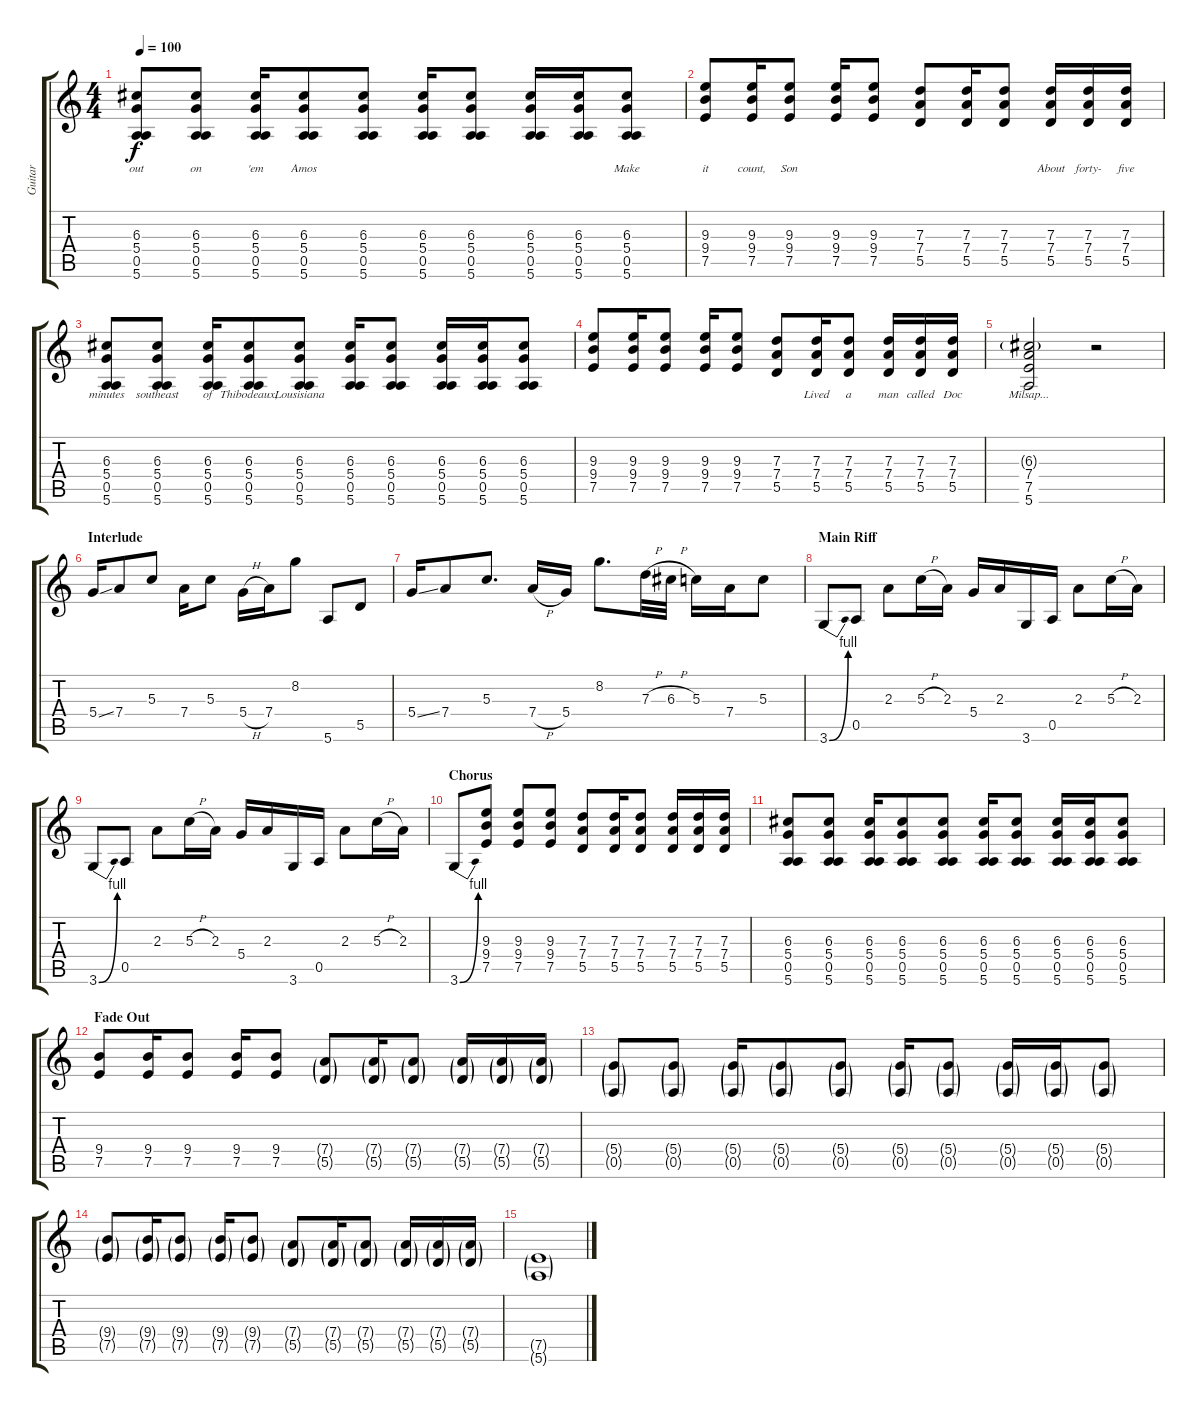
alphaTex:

\track ("Guitar" "Guitar") {instrument overdrivenguitar}
\staff {score tabs}
\tuning (E4 B3 G3 D3 A2 E2) {hide}
\ts (4 4)
\tempo 100
\clef g2
\ks c
(6.3 5.4 0.5 5.6).8{lyrics (0 "out") lyrics (1 "") lyrics (2 "") lyrics (3 "") lyrics (4 "") dy f} (6.3 5.4 0.5 5.6).8{lyrics (0 "on") lyrics (1 "") lyrics (2 "") lyrics (3 "") lyrics (4 "")} (6.3 5.4 0.5 5.6).16{lyrics (0 "'em") lyrics (1 "") lyrics (2 "") lyrics (3 "") lyrics (4 "")} (6.3 5.4 0.5 5.6).8{lyrics (0 "Amos") lyrics (1 "") lyrics (2 "") lyrics (3 "") lyrics (4 "")} (6.3 5.4 0.5 5.6).8{lyrics (0 "") lyrics (1 "") lyrics (2 "") lyrics (3 "") lyrics (4 "")} (6.3 5.4 0.5 5.6).16{lyrics (0 "") lyrics (1 "") lyrics (2 "") lyrics (3 "") lyrics (4 "")} (6.3 5.4 0.5 5.6).8{lyrics (0 "") lyrics (1 "") lyrics (2 "") lyrics (3 "") lyrics (4 "")} (6.3 5.4 0.5 5.6).16{lyrics (0 "") lyrics (1 "") lyrics (2 "") lyrics (3 "") lyrics (4 "")} (6.3 5.4 0.5 5.6).16{lyrics (0 "") lyrics (1 "") lyrics (2 "") lyrics (3 "") lyrics (4 "")} (6.3 5.4 0.5 5.6).8{lyrics (0 "Make") lyrics (1 "") lyrics (2 "") lyrics (3 "") lyrics (4 "")} |
(9.3 9.4 7.5).8{lyrics (0 "it") lyrics (1 "") lyrics (2 "") lyrics (3 "") lyrics (4 "")} (9.3 9.4 7.5).16{lyrics (0 "count,") lyrics (1 "") lyrics (2 "") lyrics (3 "") lyrics (4 "")} (9.3 9.4 7.5).8{lyrics (0 "Son") lyrics (1 "") lyrics (2 "") lyrics (3 "") lyrics (4 "")} (9.3 9.4 7.5).16{lyrics (0 "") lyrics (1 "") lyrics (2 "") lyrics (3 "") lyrics (4 "")} (9.3 9.4 7.5).8{lyrics (0 "") lyrics (1 "") lyrics (2 "") lyrics (3 "") lyrics (4 "")} (7.3 7.4 5.5).8{lyrics (0 "") lyrics (1 "") lyrics (2 "") lyrics (3 "") lyrics (4 "")} (7.3 7.4 5.5).16{lyrics (0 "") lyrics (1 "") lyrics (2 "") lyrics (3 "") lyrics (4 "")} (7.3 7.4 5.5).8{lyrics (0 "") lyrics (1 "") lyrics (2 "") lyrics (3 "") lyrics (4 "")} (7.3 7.4 5.5).16{lyrics (0 "About") lyrics (1 "") lyrics (2 "") lyrics (3 "") lyrics (4 "")} (7.3 7.4 5.5).16{lyrics (0 "forty-") lyrics (1 "") lyrics (2 "") lyrics (3 "") lyrics (4 "")} (7.3 7.4 5.5).16{lyrics (0 "five") lyrics (1 "") lyrics (2 "") lyrics (3 "") lyrics (4 "")} |
(6.3 5.4 0.5 5.6).8{lyrics (0 "minutes") lyrics (1 "") lyrics (2 "") lyrics (3 "") lyrics (4 "")} (6.3 5.4 0.5 5.6).8{lyrics (0 "southeast") lyrics (1 "") lyrics (2 "") lyrics (3 "") lyrics (4 "")} (6.3 5.4 0.5 5.6).16{lyrics (0 "of") lyrics (1 "") lyrics (2 "") lyrics (3 "") lyrics (4 "")} (6.3 5.4 0.5 5.6).8{lyrics (0 "Thibodeaux,") lyrics (1 "") lyrics (2 "") lyrics (3 "") lyrics (4 "")} (6.3 5.4 0.5 5.6).8{lyrics (0 "Lousisiana") lyrics (1 "") lyrics (2 "") lyrics (3 "") lyrics (4 "")} (6.3 5.4 0.5 5.6).16{lyrics (0 "") lyrics (1 "") lyrics (2 "") lyrics (3 "") lyrics (4 "")} (6.3 5.4 0.5 5.6).8{lyrics (0 "") lyrics (1 "") lyrics (2 "") lyrics (3 "") lyrics (4 "")} (6.3 5.4 0.5 5.6).16{lyrics (0 "") lyrics (1 "") lyrics (2 "") lyrics (3 "") lyrics (4 "")} (6.3 5.4 0.5 5.6).16{lyrics (0 "") lyrics (1 "") lyrics (2 "") lyrics (3 "") lyrics (4 "")} (6.3 5.4 0.5 5.6).8{lyrics (0 "") lyrics (1 "") lyrics (2 "") lyrics (3 "") lyrics (4 "")} |
(9.3 9.4 7.5).8{lyrics (0 "") lyrics (1 "") lyrics (2 "") lyrics (3 "") lyrics (4 "")} (9.3 9.4 7.5).16{lyrics (0 "") lyrics (1 "") lyrics (2 "") lyrics (3 "") lyrics (4 "")} (9.3 9.4 7.5).8{lyrics (0 "") lyrics (1 "") lyrics (2 "") lyrics (3 "") lyrics (4 "")} (9.3 9.4 7.5).16{lyrics (0 "") lyrics (1 "") lyrics (2 "") lyrics (3 "") lyrics (4 "")} (9.3 9.4 7.5).8{lyrics (0 "") lyrics (1 "") lyrics (2 "") lyrics (3 "") lyrics (4 "")} (7.3 7.4 5.5).8{lyrics (0 "") lyrics (1 "") lyrics (2 "") lyrics (3 "") lyrics (4 "")} (7.3 7.4 5.5).16{lyrics (0 "Lived") lyrics (1 "") lyrics (2 "") lyrics (3 "") lyrics (4 "")} (7.3 7.4 5.5).8{lyrics (0 "a") lyrics (1 "") lyrics (2 "") lyrics (3 "") lyrics (4 "")} (7.3 7.4 5.5).16{lyrics (0 "man") lyrics (1 "") lyrics (2 "") lyrics (3 "") lyrics (4 "")} (7.3 7.4 5.5).16{lyrics (0 "called") lyrics (1 "") lyrics (2 "") lyrics (3 "") lyrics (4 "")} (7.3 7.4 5.5).16{lyrics (0 "Doc") lyrics (1 "") lyrics (2 "") lyrics (3 "") lyrics (4 "")} |
(6.3{g} 7.4 7.5 5.6).2{lyrics (0 "Milsap...") lyrics (1 "") lyrics (2 "") lyrics (3 "") lyrics (4 "")} r.2 |
\section ("" "Interlude")
5.4{ss}.16 7.4.8 5.3.8 7.4.16 5.3.8 5.4{h}.16 7.4.16 8.2.8 5.6.8 5.5.8 |
5.4{ss}.16 7.4.8 5.3.8{d} 7.4{h}.16 5.4.16 8.2.8{d} 7.3{h}.32 6.3{h}.32 5.3.16 7.4.16 5.3.8 |
\section ("" "Main Riff")
3.6{be (bend 0 0 60 4)}.8 0.5.8 2.3.8 5.3{h}.16 2.3.16 5.4.16 2.3.16 3.6.16 0.5.16 2.3.8 5.3{h}.16 2.3.16 |
3.6{be (bend 0 0 60 4)}.8 0.5.8 2.3.8 5.3{h}.16 2.3.16 5.4.16 2.3.16 3.6.16 0.5.16 2.3.8 5.3{h}.16 2.3.16 |
\section ("" "Chorus")
3.6{be (bend 0 0 60 4)}.8 (9.3 9.4 7.5).8 (9.3 9.4 7.5).8 (9.3 9.4 7.5).8 (7.3 7.4 5.5).8 (7.3 7.4 5.5).16 (7.3 7.4 5.5).8 (7.3 7.4 5.5).16 (7.3 7.4 5.5).16 (7.3 7.4 5.5).16 |
(6.3 5.4 0.5 5.6).8 (6.3 5.4 0.5 5.6).8 (6.3 5.4 0.5 5.6).16 (6.3 5.4 0.5 5.6).8 (6.3 5.4 0.5 5.6).8 (6.3 5.4 0.5 5.6).16 (6.3 5.4 0.5 5.6).8 (6.3 5.4 0.5 5.6).16 (6.3 5.4 0.5 5.6).16 (6.3 5.4 0.5 5.6).8 |
\section ("" "Fade Out")
(9.4 7.5).8 (9.4 7.5).16 (9.4 7.5).8 (9.4 7.5).16 (9.4 7.5).8 (7.4{g} 5.5{g}).8 (7.4{g} 5.5{g}).16 (7.4{g} 5.5{g}).8 (7.4{g} 5.5{g}).16 (7.4{g} 5.5{g}).16 (7.4{g} 5.5{g}).16 |
(5.4{g} 0.5{g}).8 (5.4{g} 0.5{g}).8 (5.4{g} 0.5{g}).16 (5.4{g} 0.5{g}).8 (5.4{g} 0.5{g}).8 (5.4{g} 0.5{g}).16 (5.4{g} 0.5{g}).8 (5.4{g} 0.5{g}).16 (5.4{g} 0.5{g}).16 (5.4{g} 0.5{g}).8 |
(9.4{g} 7.5{g}).8 (9.4{g} 7.5{g}).16 (9.4{g} 7.5{g}).8 (9.4{g} 7.5{g}).16 (9.4{g} 7.5{g}).8 (7.4{g} 5.5{g}).8 (7.4{g} 5.5{g}).16 (7.4{g} 5.5{g}).8 (7.4{g} 5.5{g}).16 (7.4{g} 5.5{g}).16 (7.4{g} 5.5{g}).16 |
(7.5{g} 5.6{g}).1
